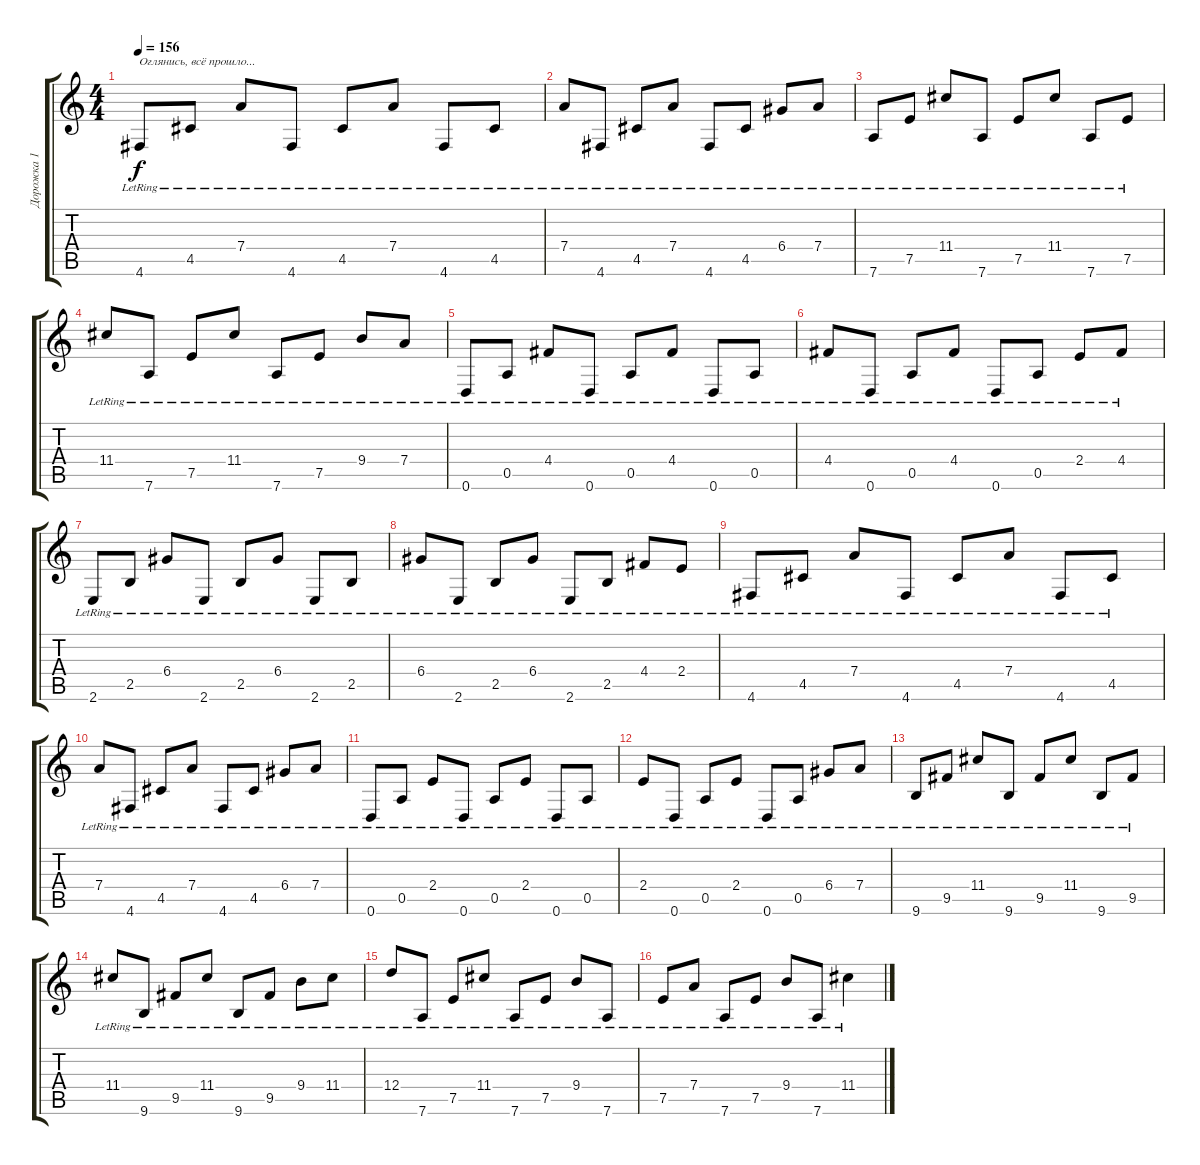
\track ("Дорожка 1" "Дорожка 1") {instrument electricguitarmuted}
\staff {score tabs}
\tuning (E4 B3 G3 D3 A2 D2) {hide}
\ts (4 4)
\tempo 156
\clef g2
\ks c
4.6{lr}.8{txt "Оглянись, всё прошло..." dy f} 4.5{lr}.8 7.4{lr}.8 4.6{lr}.8 4.5{lr}.8 7.4{lr}.8 4.6{lr}.8 4.5{lr}.8 |
7.4{lr}.8 4.6{lr}.8 4.5{lr}.8 7.4{lr}.8 4.6{lr}.8 4.5{lr}.8 6.4{lr}.8 7.4{lr}.8 |
7.6{lr}.8 7.5{lr}.8 11.4{lr}.8 7.6{lr}.8 7.5{lr}.8 11.4{lr}.8 7.6{lr}.8 7.5{lr}.8 |
11.4{lr}.8 7.6{lr}.8 7.5{lr}.8 11.4{lr}.8 7.6{lr}.8 7.5{lr}.8 9.4{lr}.8 7.4{lr}.8 |
0.6{lr}.8 0.5{lr}.8 4.4{lr}.8 0.6{lr}.8 0.5{lr}.8 4.4{lr}.8 0.6{lr}.8 0.5{lr}.8 |
4.4{lr}.8 0.6{lr}.8 0.5{lr}.8 4.4{lr}.8 0.6{lr}.8 0.5{lr}.8 2.4{lr}.8 4.4{lr}.8 |
2.6{lr}.8 2.5{lr}.8 6.4{lr}.8 2.6{lr}.8 2.5{lr}.8 6.4{lr}.8 2.6{lr}.8 2.5{lr}.8 |
6.4{lr}.8 2.6{lr}.8 2.5{lr}.8 6.4{lr}.8 2.6{lr}.8 2.5{lr}.8 4.4{lr}.8 2.4{lr}.8 |
4.6{lr}.8 4.5{lr}.8 7.4{lr}.8 4.6{lr}.8 4.5{lr}.8 7.4{lr}.8 4.6{lr}.8 4.5{lr}.8 |
7.4{lr}.8 4.6{lr}.8 4.5{lr}.8 7.4{lr}.8 4.6{lr}.8 4.5{lr}.8 6.4{lr}.8 7.4{lr}.8 |
0.6{lr}.8 0.5{lr}.8 2.4{lr}.8 0.6{lr}.8 0.5{lr}.8 2.4{lr}.8 0.6{lr}.8 0.5{lr}.8 |
2.4{lr}.8 0.6{lr}.8 0.5{lr}.8 2.4{lr}.8 0.6{lr}.8 0.5{lr}.8 6.4{lr}.8 7.4{lr}.8 |
9.6{lr}.8 9.5{lr}.8 11.4{lr}.8 9.6{lr}.8 9.5{lr}.8 11.4{lr}.8 9.6{lr}.8 9.5{lr}.8 |
11.4{lr}.8 9.6{lr}.8 9.5{lr}.8 11.4{lr}.8 9.6{lr}.8 9.5{lr}.8 9.4{lr}.8 11.4{lr}.8 |
12.4{lr}.8 7.6{lr}.8 7.5{lr}.8 11.4{lr}.8 7.6{lr}.8 7.5{lr}.8 9.4{lr}.8 7.6{lr}.8 |
7.5{lr}.8 7.4{lr}.8 7.6{lr}.8 7.5{lr}.8 9.4{lr}.8 7.6{lr}.8 11.4{lr}.4
